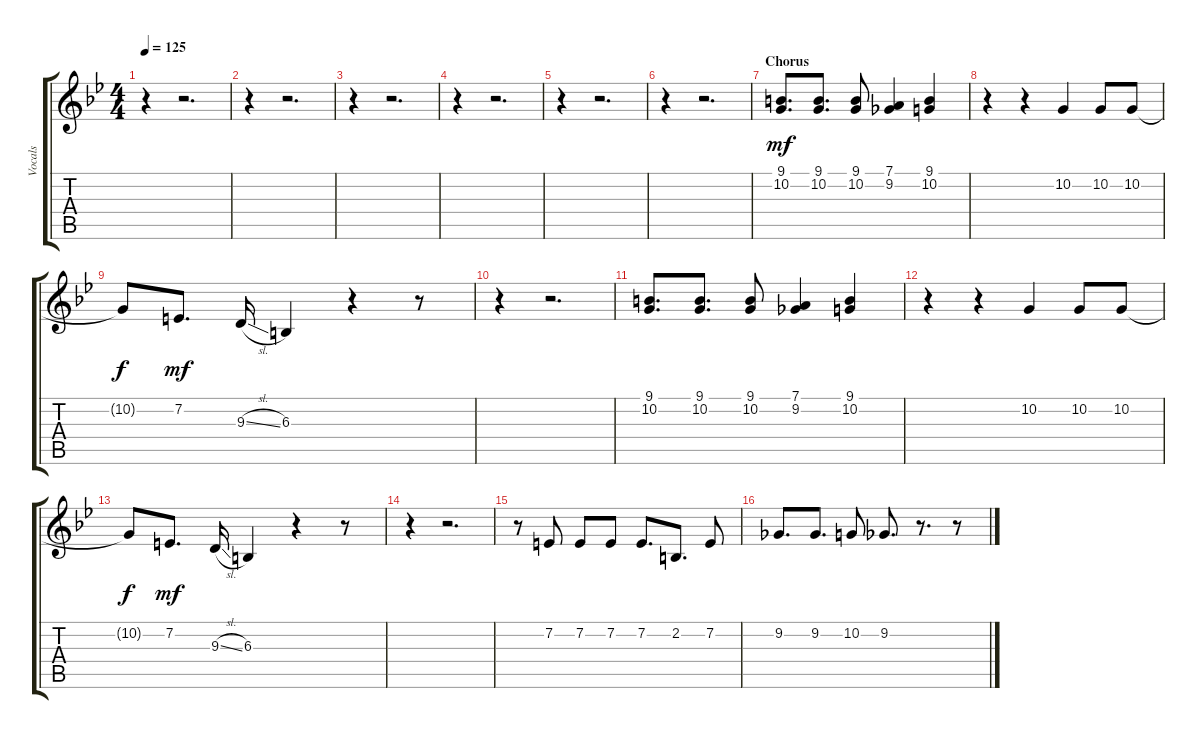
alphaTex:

\track ("Vocals" "Vocals") {instrument lead2sawtooth}
\staff {score tabs}
\tuning (D4 A3 F3 C3 G2 D2) {hide}
\ts (4 4)
\tempo 125
\clef g2
\ks bb
r.4{dy mf} r.2{d} |
r.4 r.2{d} |
r.4 r.2{d} |
r.4 r.2{d} |
r.4 r.2{d} |
r.4 r.2{d} |
\section ("" "Chorus")
(9.1 10.2).8{d} (9.1 10.2).8{d} (9.1 10.2).8 (7.1 9.2).4 (9.1 10.2).4 |
r.4 r.4 10.2.4 10.2.8 10.2.8 |
10.2{t}.8{dy f} 7.2.8{d dy mf} 9.3{sl}.16 6.3.4 r.4 r.8 |
r.4 r.2{d} |
(9.1 10.2).8{d} (9.1 10.2).8{d} (9.1 10.2).8 (7.1 9.2).4 (9.1 10.2).4 |
r.4 r.4 10.2.4 10.2.8 10.2.8 |
10.2{t}.8{dy f} 7.2.8{d dy mf} 9.3{sl}.16 6.3.4 r.4 r.8 |
r.4 r.2{d} |
r.8 7.2.8 7.2.8 7.2.8 7.2.8{d} 2.2.8{d} 7.2.8 |
9.2.8{d} 9.2.8{d} 10.2.8 9.2.8{d} r.8{d} r.8
